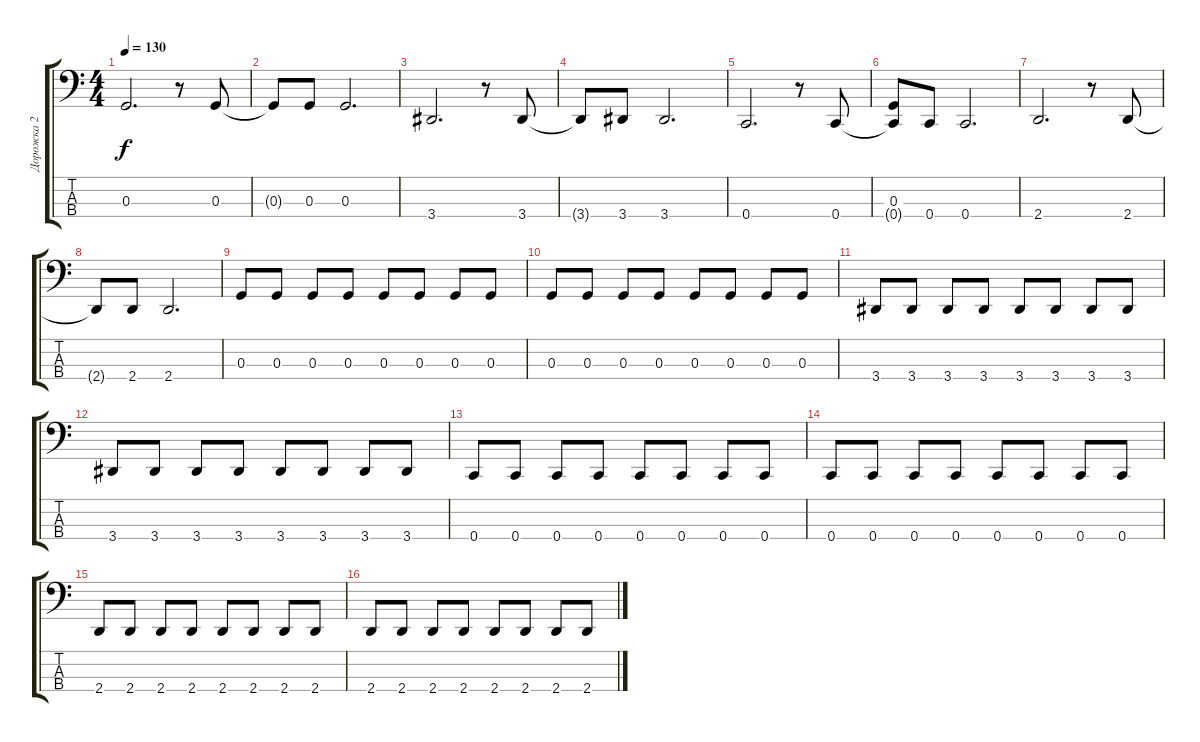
\track ("Дорожка 2" "Дорожка 2") {instrument electricbassfinger}
\staff {score tabs}
\tuning (F2 C2 G1 C1) {hide}
\ts (4 4)
\tempo 130
\clef f4
\ks c
0.3.2{d dy f} r.8 0.3.8 |
0.3{t}.8 0.3.8 0.3.2{d} |
3.4.2{d} r.8 3.4.8 |
3.4{t}.8 3.4.8 3.4.2{d} |
0.4.2{d} r.8 0.4.8 |
(0.3 0.4{t}).8 0.4.8 0.4.2{d} |
2.4.2{d} r.8 2.4.8 |
2.4{t}.8 2.4.8 2.4.2{d} |
0.3.8 0.3.8 0.3.8 0.3.8 0.3.8 0.3.8 0.3.8 0.3.8 |
0.3.8 0.3.8 0.3.8 0.3.8 0.3.8 0.3.8 0.3.8 0.3.8 |
3.4.8 3.4.8 3.4.8 3.4.8 3.4.8 3.4.8 3.4.8 3.4.8 |
3.4.8 3.4.8 3.4.8 3.4.8 3.4.8 3.4.8 3.4.8 3.4.8 |
0.4.8 0.4.8 0.4.8 0.4.8 0.4.8 0.4.8 0.4.8 0.4.8 |
0.4.8 0.4.8 0.4.8 0.4.8 0.4.8 0.4.8 0.4.8 0.4.8 |
2.4.8 2.4.8 2.4.8 2.4.8 2.4.8 2.4.8 2.4.8 2.4.8 |
2.4.8 2.4.8 2.4.8 2.4.8 2.4.8 2.4.8 2.4.8 2.4.8
